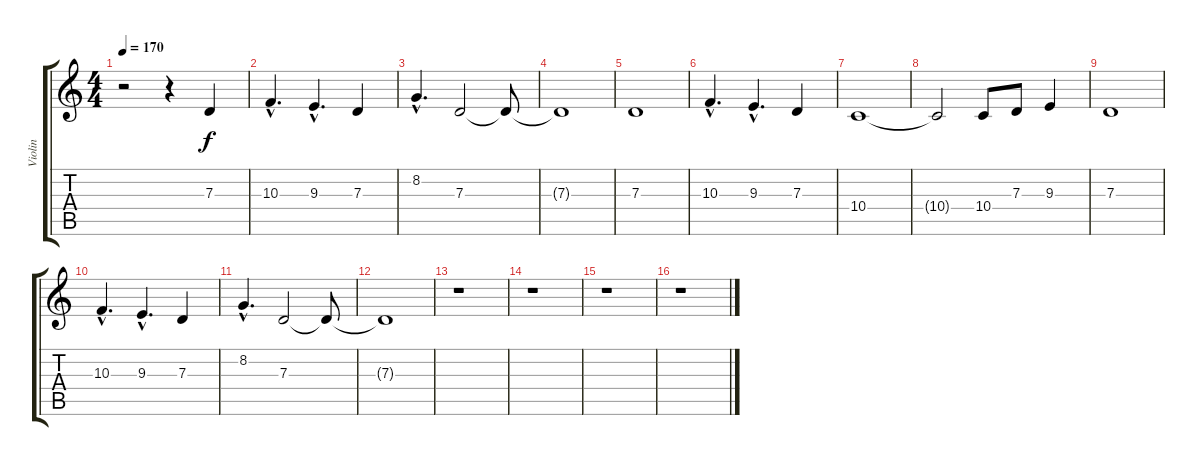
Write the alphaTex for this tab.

\track ("Violin" "Violin") {instrument violin}
\staff {score tabs}
\tuning (E4 B3 G3 D3 A2 E2) {hide}
\ts (4 4)
\tempo 170
\clef g2
\ks c
r.2{dy f instrument violin} r.4 7.3.4 |
10.3{hac}.4{d} 9.3{hac}.4{d} 7.3.4 |
8.2{hac}.4{d} 7.3.2 7.3{t}.8 |
7.3{t}.1 |
7.3.1 |
10.3{hac}.4{d} 9.3{hac}.4{d} 7.3.4 |
10.4.1 |
10.4{t}.2 10.4.8 7.3.8 9.3.4 |
7.3.1 |
10.3{hac}.4{d} 9.3{hac}.4{d} 7.3.4 |
8.2{hac}.4{d} 7.3.2 7.3{t}.8 |
7.3{t}.1 |
r.1 |
r.1 |
r.1 |
r.1
